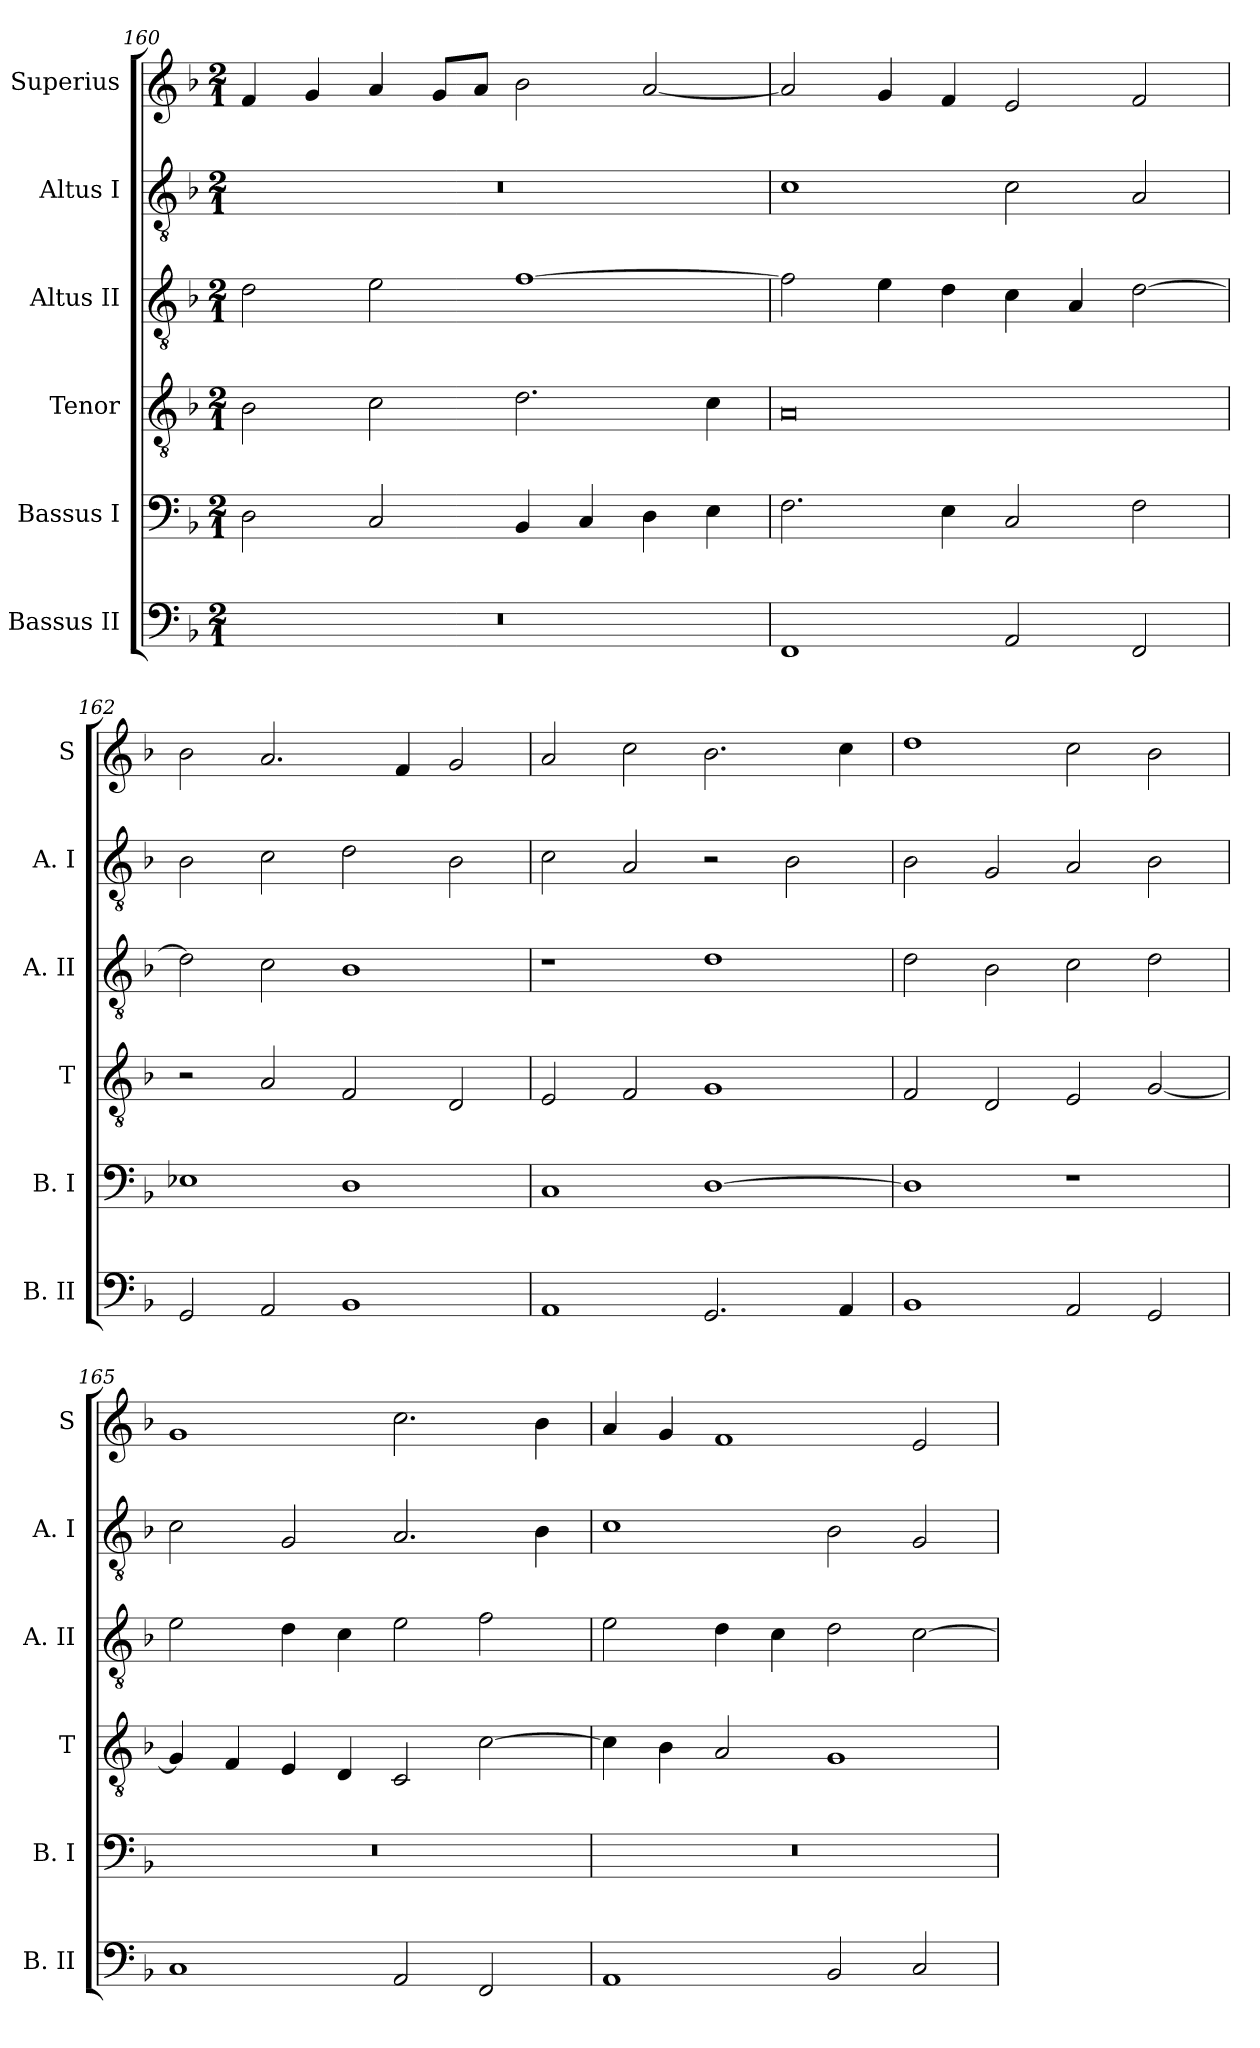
**kern	**kern	**kern	**kern	**kern	**kern
*part6	*part5	*part4	*part3	*part2	*part1
*staff6	*staff5	*staff4	*staff3	*staff2	*staff1
*I"Bassus II	*I"Bassus I	*I"Tenor	*I"Altus II	*I"Altus I	*I"Superius
*I'B. II	*I'B. I	*I'T	*I'A. II	*I'A. I	*I'S
*clefF4	*clefF4	*clefGv2	*clefGv2	*clefGv2	*clefG2
*k[b-]	*k[b-]	*k[b-]	*k[b-]	*k[b-]	*k[b-]
*d:	*d:	*d:	*d:	*d:	*d:
*M2/1	*M2/1	*M2/1	*M2/1	*M2/1	*M2/1
=160	=160	=160	=160	=160	=160
0r	2D	2B-	2d	0r	4f
.	.	.	.	.	4g
.	2C	2c	2e	.	4a
.	.	.	.	.	8g/L
.	.	.	.	.	8a/J
.	4BB-	2.d	[1f	.	2b-
.	4C	.	.	.	.
.	4D	.	.	.	[2a
.	4E	4c	.	.	.
=161	=161	=161	=161	=161	=161
1FF	2.F	0A	2f]	1c	2a]
.	.	.	4e	.	4g
.	4E	.	4d	.	4f
2AA	2C	.	4c	2c	2e
.	.	.	4A	.	.
2FF	2F	.	[2d	2A	2f
=162	=162	=162	=162	=162	=162
2GG	1E-X	2r	2d]	2B-	2b-
2AA	.	2A	2c	2c	2.a
1BB-	1D	2F	1B-	2d	.
.	.	.	.	.	4f
.	.	2D	.	2B-	2g
=163	=163	=163	=163	=163	=163
1AA	1C	2E	1r	2c	2a
.	.	2F	.	2A	2cc
2.GG	[1D	1G	1d	2r	2.b-
.	.	.	.	2B-	.
4AA	.	.	.	.	4cc
=164	=164	=164	=164	=164	=164
1BB-	1D]	2F	2d	2B-	1dd
.	.	2D	2B-	2G	.
2AA	1r	2E	2c	2A	2cc
2GG	.	[2G	2d	2B-	2b-
=165	=165	=165	=165	=165	=165
1C	0r	4G]	2e	2c	1g
.	.	4F	.	.	.
.	.	4E	4d	2G	.
.	.	4D	4c	.	.
2AA	.	2C	2e	2.A	2.cc
2FF	.	[2c	2f	.	.
.	.	.	.	4B-	4b-
=166	=166	=166	=166	=166	=166
1AA	0r	4c]	2e	1c	4a
.	.	4B-	.	.	4g
.	.	2A	4d	.	1f
.	.	.	4c	.	.
2BB-	.	1G	2d	2B-	.
2C	.	.	[2c	2G	2e
=	=	=	=	=	=
*-	*-	*-	*-	*-	*-
